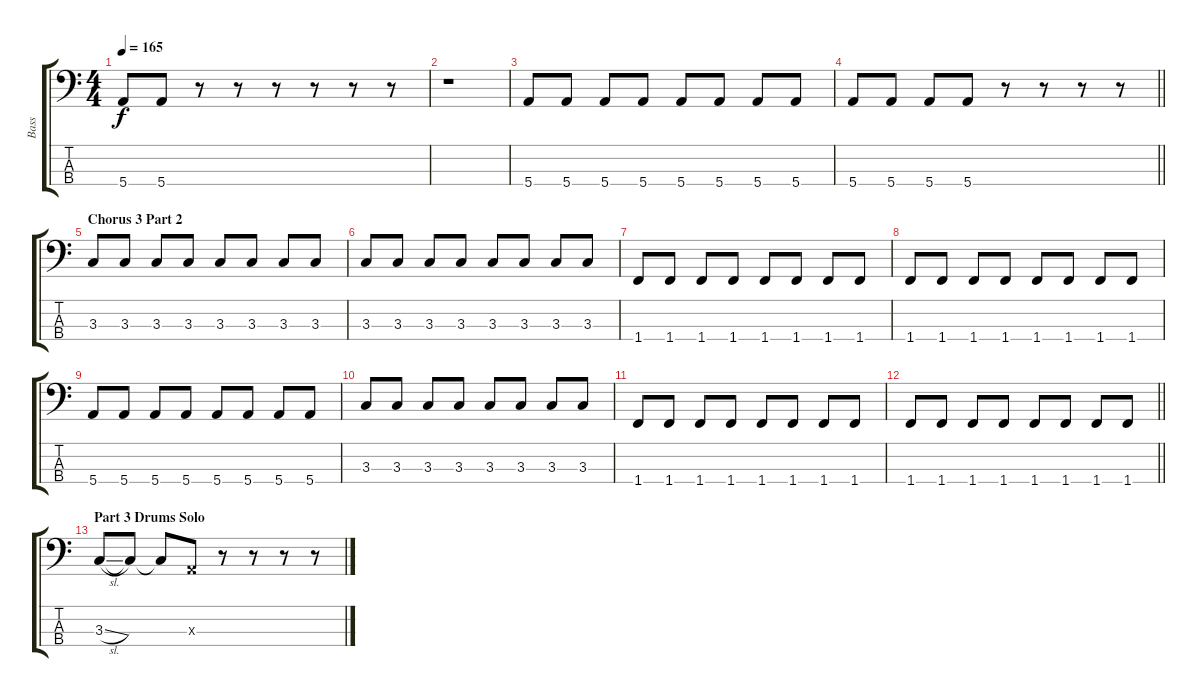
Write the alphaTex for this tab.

\track ("Bass" "Bass") {instrument electricbassfinger}
\staff {score tabs}
\tuning (G2 D2 A1 E1) {hide}
\ts (4 4)
\tempo 165
\clef f4
\ks c
5.4.8{dy f} 5.4.8 r.8 r.8 r.8 r.8 r.8 r.8 |
r.1 |
5.4.8 5.4.8 5.4.8 5.4.8 5.4.8 5.4.8 5.4.8 5.4.8 |
\barLineRight lightlight
5.4.8 5.4.8 5.4.8 5.4.8 r.8 r.8 r.8 r.8 |
\section ("" "Chorus 3 Part 2")
3.3.8 3.3.8 3.3.8 3.3.8 3.3.8 3.3.8 3.3.8 3.3.8 |
3.3.8 3.3.8 3.3.8 3.3.8 3.3.8 3.3.8 3.3.8 3.3.8 |
1.4.8 1.4.8 1.4.8 1.4.8 1.4.8 1.4.8 1.4.8 1.4.8 |
1.4.8 1.4.8 1.4.8 1.4.8 1.4.8 1.4.8 1.4.8 1.4.8 |
5.4.8 5.4.8 5.4.8 5.4.8 5.4.8 5.4.8 5.4.8 5.4.8 |
3.3.8 3.3.8 3.3.8 3.3.8 3.3.8 3.3.8 3.3.8 3.3.8 |
1.4.8 1.4.8 1.4.8 1.4.8 1.4.8 1.4.8 1.4.8 1.4.8 |
\barLineRight lightlight
1.4.8 1.4.8 1.4.8 1.4.8 1.4.8 1.4.8 1.4.8 1.4.8 |
\section ("" "Part 3 Drums Solo")
3.3{sl}.8 3.3{t}.8 3.3{t}.8 0.3{x}.8 r.8 r.8 r.8 r.8
